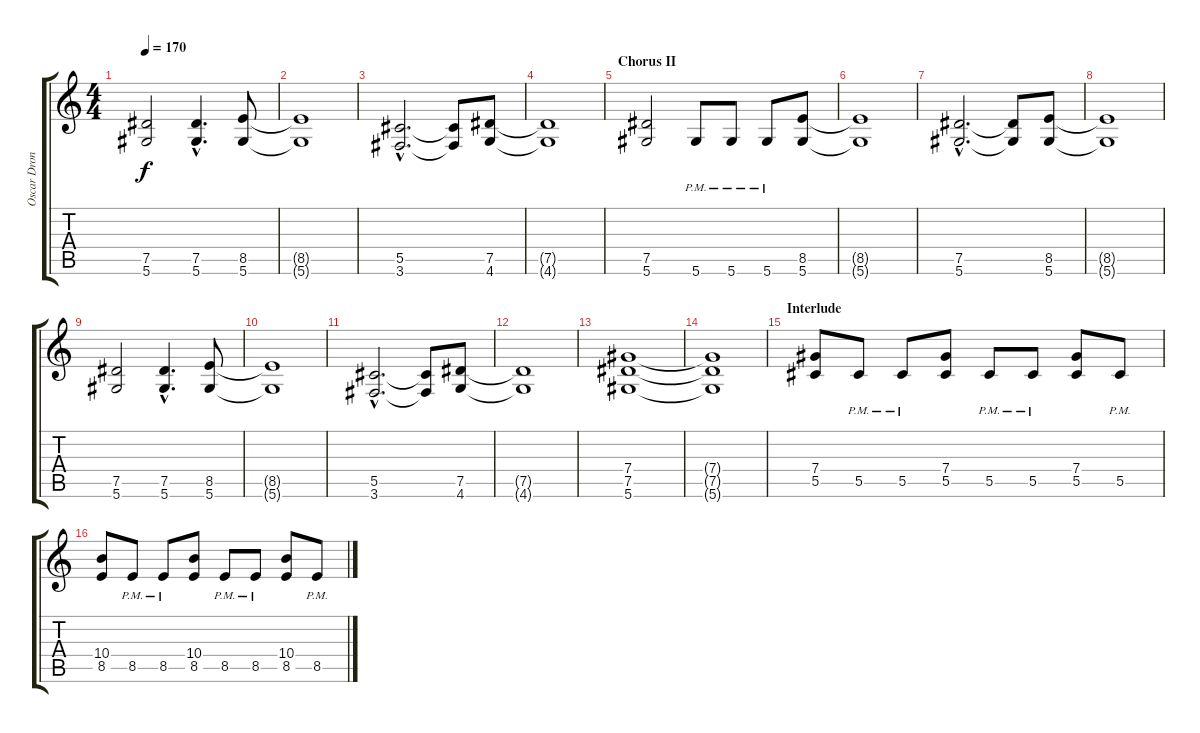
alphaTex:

\track ("Oscar Dronjak" "Oscar Dron") {instrument distortionguitar}
\staff {score tabs}
\tuning (Eb4 Bb3 Gb3 Db3 Ab2 Eb2) {hide}
\ts (4 4)
\tempo 170
\clef g2
\ks c
(7.5 5.6).2{dy f} (7.5{hac} 5.6{hac}).4{d} (8.5 5.6).8 |
(8.5{t} 5.6{t}).1 |
(5.5{hac} 3.6{hac}).2{d} (5.5{t} 3.6{t}).8 (7.5 4.6).8 |
(7.5{t} 4.6{t}).1 |
\section ("" "Chorus II")
(7.5 5.6).2 5.6{pm}.8 5.6{pm}.8 5.6{pm}.8 (8.5 5.6).8 |
(8.5{t} 5.6{t}).1 |
(7.5{hac} 5.6{hac}).2{d} (7.5{t} 5.6{t}).8 (8.5 5.6).8 |
(8.5{t} 5.6{t}).1 |
(7.5 5.6).2 (7.5{hac} 5.6{hac}).4{d} (8.5 5.6).8 |
(8.5{t} 5.6{t}).1 |
(5.5{hac} 3.6{hac}).2{d} (5.5{t} 3.6{t}).8 (7.5 4.6).8 |
(7.5{t} 4.6{t}).1 |
(7.4 7.5 5.6).1 |
(7.4{t} 7.5{t} 5.6{t}).1 |
\section ("" "Interlude")
(7.4 5.5).8{volume 10 instrument distortionguitar} 5.5{pm}.8 5.5{pm}.8 (7.4 5.5).8 5.5{pm}.8 5.5{pm}.8 (7.4 5.5).8 5.5{pm}.8 |
(10.4 8.5).8 8.5{pm}.8 8.5{pm}.8 (10.4 8.5).8 8.5{pm}.8 8.5{pm}.8 (10.4 8.5).8 8.5{pm}.8
